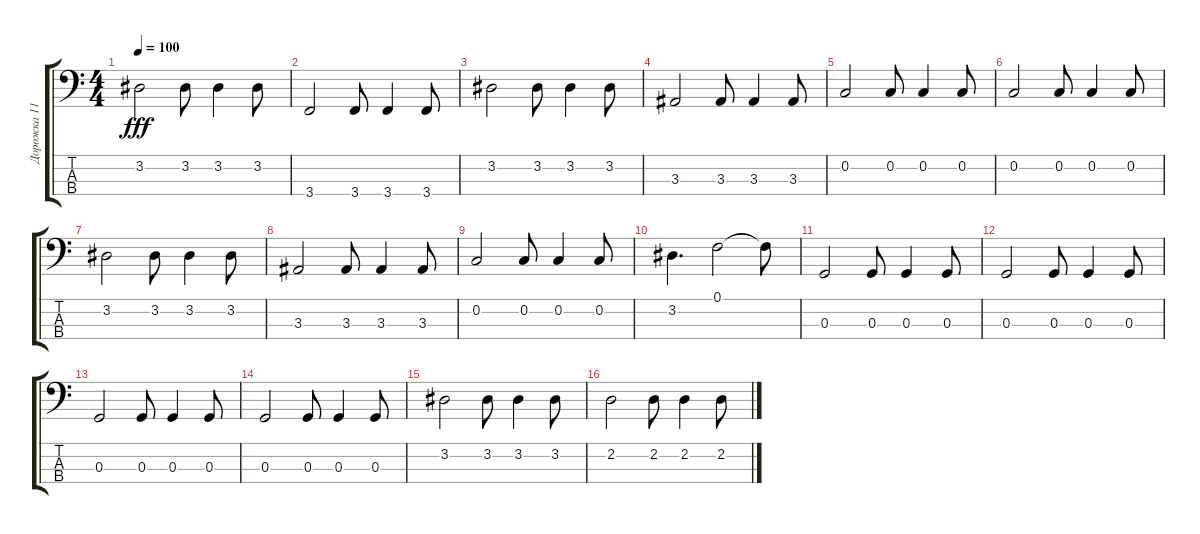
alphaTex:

\track ("Дорожка 11" "Дорожка 11") {instrument slapbass1}
\staff {score tabs}
\tuning (F2 C2 G1 D1) {hide}
\ts (4 4)
\tempo 100
\clef f4
\ks c
3.2.2{dy fff} 3.2.8 3.2.4 3.2.8 |
3.4.2 3.4.8 3.4.4 3.4.8 |
3.2.2 3.2.8 3.2.4 3.2.8 |
3.3.2 3.3.8 3.3.4 3.3.8 |
0.2.2 0.2.8 0.2.4 0.2.8 |
0.2.2 0.2.8 0.2.4 0.2.8 |
3.2.2 3.2.8 3.2.4 3.2.8 |
3.3.2 3.3.8 3.3.4 3.3.8 |
0.2.2 0.2.8 0.2.4 0.2.8 |
3.2.4{d} 0.1.2 0.1{t}.8 |
0.3.2 0.3.8 0.3.4 0.3.8 |
0.3.2 0.3.8 0.3.4 0.3.8 |
0.3.2 0.3.8 0.3.4 0.3.8 |
0.3.2 0.3.8 0.3.4 0.3.8 |
3.2.2 3.2.8 3.2.4 3.2.8 |
2.2.2 2.2.8 2.2.4 2.2.8
